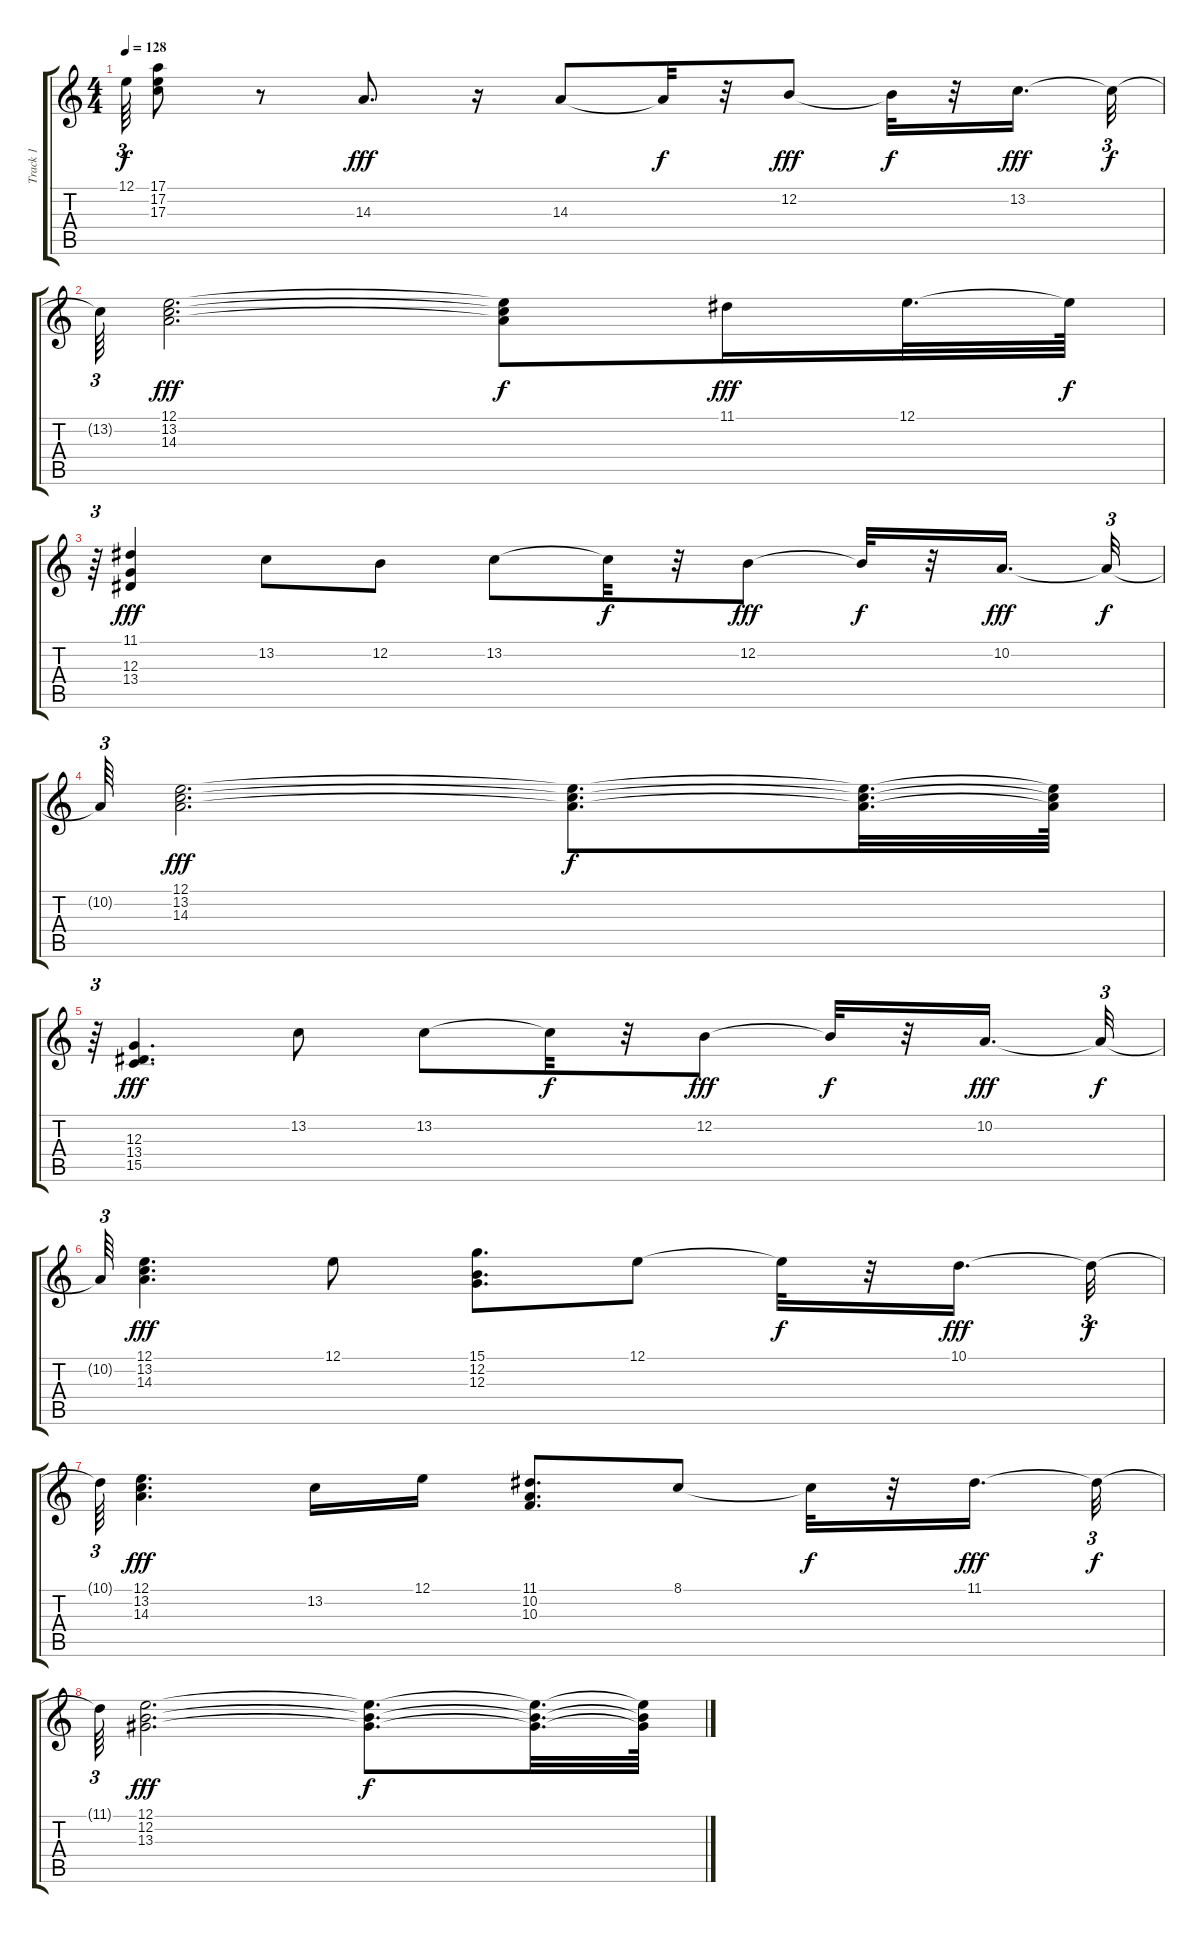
\track ("Track 1" "Track 1") {instrument tremolostrings}
\staff {score tabs}
\tuning (E4 B3 G3 D3 A2 E2) {hide}
\ts (4 4)
\tempo 128
\clef g2
\ks c
12.1{t}.64{tu (3 2) dy f} (17.1 17.2 17.3).8 r.8 14.3.8{d dy fff} r.16 14.3.8 14.3{t}.32{dy f} r.32 12.2.8{dy fff} 12.2{t}.32{dy f} r.32 13.2.16{d dy fff} 13.2{t}.32{tu (3 2) dy f} |
13.2{t}.64{tu (3 2)} (12.1 13.2 14.3).2{d dy fff} (12.1{t} 13.2{t} 14.3{t}).8{dy f} 11.1.16{dy fff} 12.1.32{d} 12.1{t}.64{dy f} |
r.64{tu (3 2)} (11.1 12.3 13.4).4{dy fff} 13.2.8 12.2.8 13.2.8 13.2{t}.32{dy f} r.32 12.2.8{dy fff} 12.2{t}.32{dy f} r.32 10.2.16{d dy fff} 10.2{t}.32{tu (3 2) dy f} |
10.2{t}.64{tu (3 2)} (12.1 13.2 14.3).2{d dy fff} (12.1{t} 13.2{t} 14.3{t}).8{d dy f} (12.1{t} 13.2{t} 14.3{t}).32{d} (12.1{t} 13.2{t} 14.3{t}).64 |
r.64{tu (3 2)} (12.3 13.4 15.5).4{d dy fff} 13.2.8 13.2.8 13.2{t}.32{dy f} r.32 12.2.8{dy fff} 12.2{t}.32{dy f} r.32 10.2.16{d dy fff} 10.2{t}.32{tu (3 2) dy f} |
10.2{t}.64{tu (3 2)} (12.1 13.2 14.3).4{d dy fff} 12.1.8 (15.1 12.2 12.3).8{d} 12.1.8 12.1{t}.32{dy f} r.32 10.1.16{d dy fff} 10.1{t}.32{tu (3 2) dy f} |
10.1{t}.64{tu (3 2)} (12.1 13.2 14.3).4{d dy fff} 13.2.16 12.1.16 (11.1 10.2 10.3).8{d} 8.1.8 8.1{t}.32{dy f} r.32 11.1.16{d dy fff} 11.1{t}.32{tu (3 2) dy f} |
11.1{t}.64{tu (3 2)} (12.1 12.2 13.3).2{d dy fff} (12.1{t} 12.2{t} 13.3{t}).8{d dy f} (12.1{t} 12.2{t} 13.3{t}).32{d} (12.1{t} 12.2{t} 13.3{t}).64
